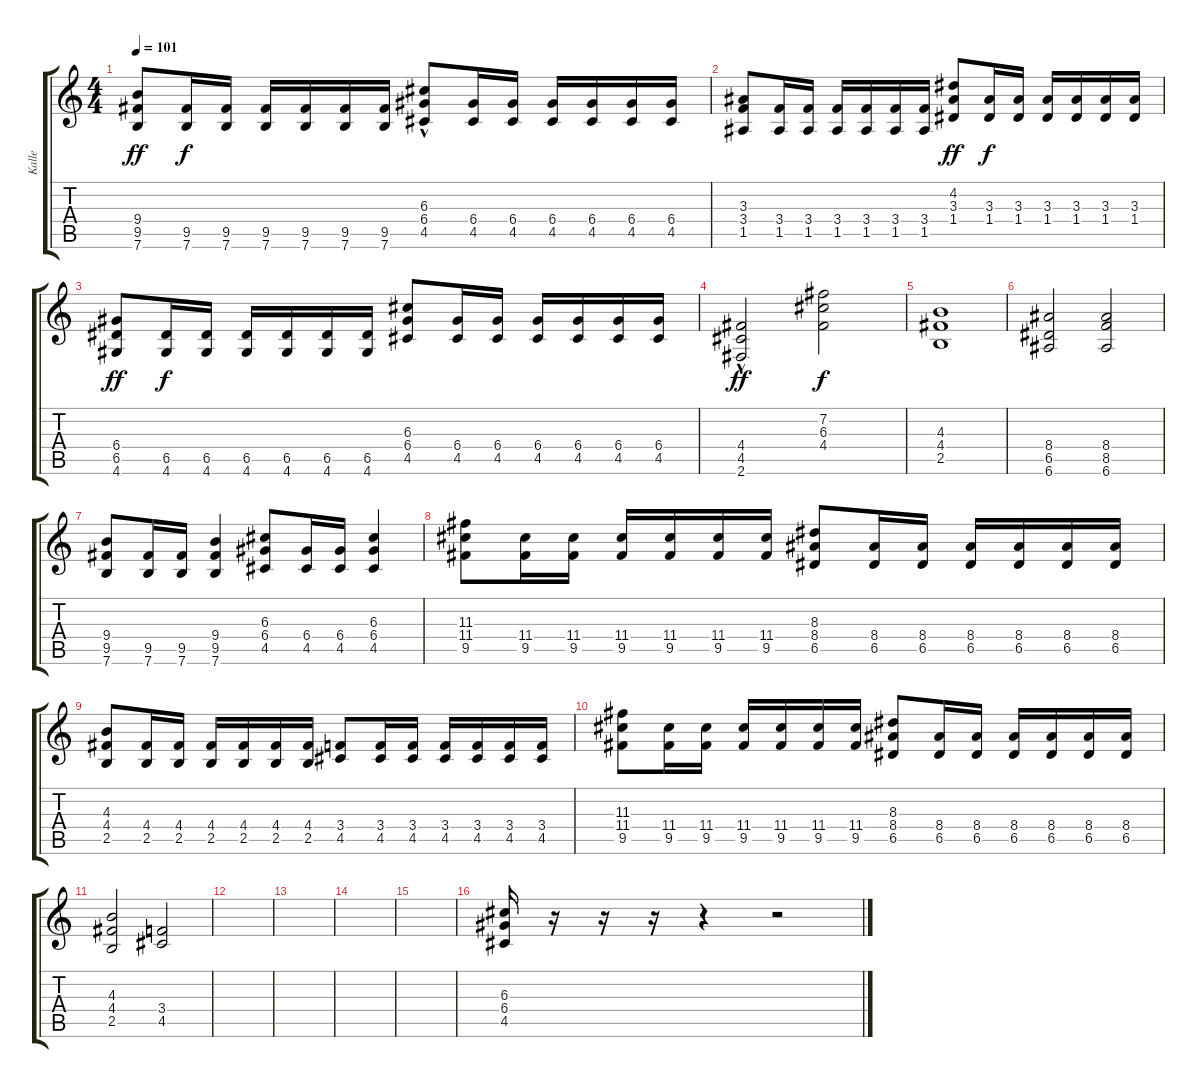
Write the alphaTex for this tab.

\track ("Kalle" "Kalle") {instrument distortionguitar}
\staff {score tabs}
\tuning (E4 B3 G3 D3 A2 E2) {hide}
\ts (4 4)
\tempo 101
\clef g2
\ks c
(9.4 9.5 7.6).8{dy ff} (9.5 7.6).16{dy f} (9.5 7.6).16 (9.5 7.6).16 (9.5 7.6).16 (9.5 7.6).16 (9.5 7.6).16 (6.3 6.4 4.5{hac}).8 (6.4 4.5).16 (6.4 4.5).16 (6.4 4.5).16 (6.4 4.5).16 (6.4 4.5).16 (6.4 4.5).16 |
(3.3 3.4 1.5).8 (3.4 1.5).16 (3.4 1.5).16 (3.4 1.5).16 (3.4 1.5).16 (3.4 1.5).16 (3.4 1.5).16 (4.2 3.3 1.4).8{dy ff} (3.3 1.4).16{dy f} (3.3 1.4).16 (3.3 1.4).16 (3.3 1.4).16 (3.3 1.4).16 (3.3 1.4).16 |
(6.4 6.5 4.6).8{dy ff} (6.5 4.6).16{dy f} (6.5 4.6).16 (6.5 4.6).16 (6.5 4.6).16 (6.5 4.6).16 (6.5 4.6).16 (6.3 6.4 4.5).8 (6.4 4.5).16 (6.4 4.5).16 (6.4 4.5).16 (6.4 4.5).16 (6.4 4.5).16 (6.4 4.5).16 |
(4.4 4.5 2.6{hac}).2{dy ff} (7.2 6.3 4.4).2{dy f} |
(4.3 4.4 2.5).1 |
(8.4 6.5 6.6).2 (8.4 8.5 6.6).2 |
(9.4 9.5 7.6).8 (9.5 7.6).16 (9.5 7.6).16 (9.4 9.5 7.6).4 (6.3 6.4 4.5).8 (6.4 4.5).16 (6.4 4.5).16 (6.3 6.4 4.5).4 |
(11.3 11.4 9.5).8 (11.4 9.5).16 (11.4 9.5).16 (11.4 9.5).16 (11.4 9.5).16 (11.4 9.5).16 (11.4 9.5).16 (8.3 8.4 6.5).8 (8.4 6.5).16 (8.4 6.5).16 (8.4 6.5).16 (8.4 6.5).16 (8.4 6.5).16 (8.4 6.5).16 |
(4.3 4.4 2.5).8 (4.4 2.5).16 (4.4 2.5).16 (4.4 2.5).16 (4.4 2.5).16 (4.4 2.5).16 (4.4 2.5).16 (3.4 4.5).8 (3.4 4.5).16 (3.4 4.5).16 (3.4 4.5).16 (3.4 4.5).16 (3.4 4.5).16 (3.4 4.5).16 |
(11.3 11.4 9.5).8 (11.4 9.5).16 (11.4 9.5).16 (11.4 9.5).16 (11.4 9.5).16 (11.4 9.5).16 (11.4 9.5).16 (8.3 8.4 6.5).8 (8.4 6.5).16 (8.4 6.5).16 (8.4 6.5).16 (8.4 6.5).16 (8.4 6.5).16 (8.4 6.5).16 |
(4.3 4.4 2.5).2 (3.4 4.5).2 |
|
|
|
|
(6.3 6.4 4.5).16 r.16 r.16 r.16 r.4 r.2
